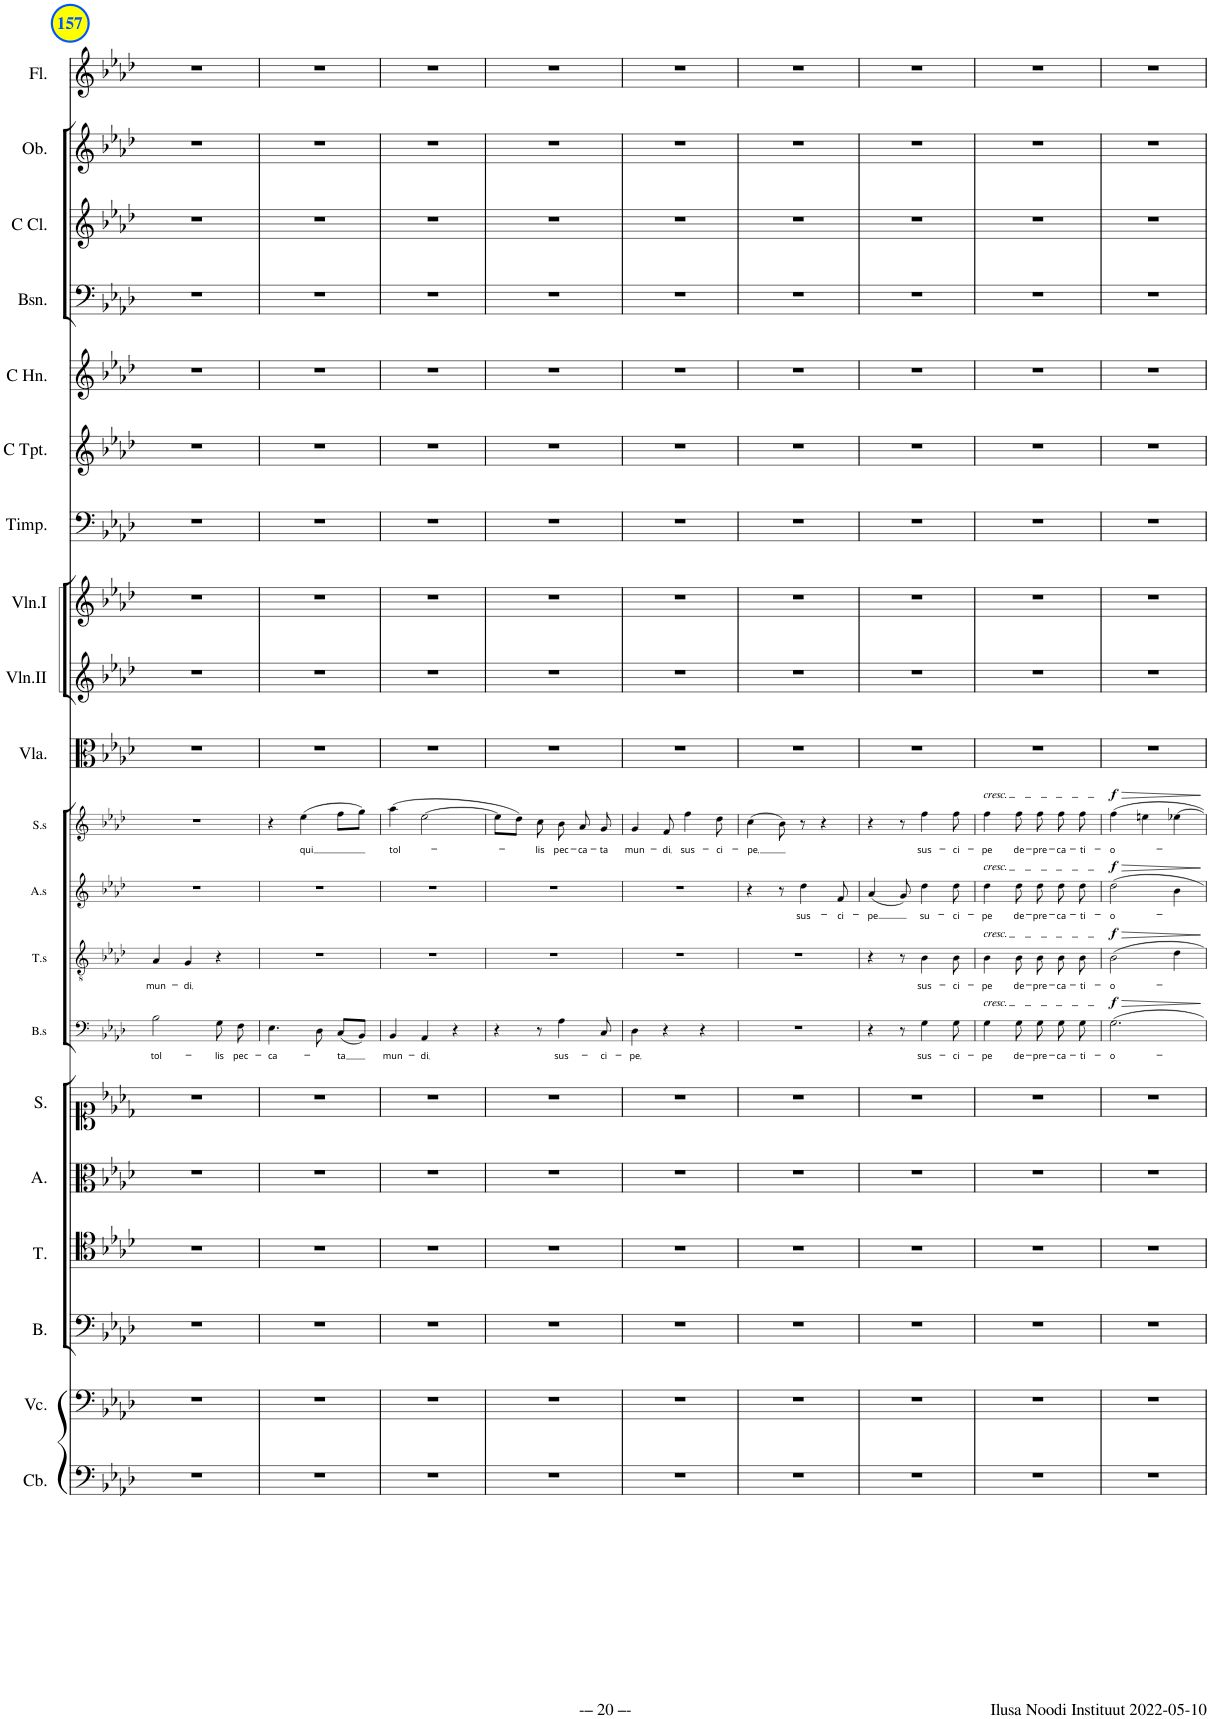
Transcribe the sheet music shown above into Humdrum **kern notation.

**kern	**kern	**kern	**kern	**kern	**kern	**kern	**text	**dynam	**kern	**text	**dynam	**kern	**text	**dynam	**kern	**text	**dynam	**kern	**kern	**kern	**kern	**kern	**kern	**kern	**kern	**kern	**kern
*part20	*part19	*part18	*part17	*part16	*part15	*part14	*part14	*part14	*part13	*part13	*part13	*part12	*part12	*part12	*part11	*part11	*part11	*part10	*part9	*part8	*part7	*part6	*part5	*part4	*part3	*part2	*part1
*staff20	*staff19	*staff18	*staff17	*staff16	*staff15	*staff14	*staff14	*staff14	*staff13	*staff13	*staff13	*staff12	*staff12	*staff12	*staff11	*staff11	*staff11	*staff10	*staff9	*staff8	*staff7	*staff6	*staff5	*staff4	*staff3	*staff2	*staff1
*I"Contrabass	*I"Violoncello	*I"B.	*I"T.	*I"A.	*I"S.	*I"Bass solo	*	*	*I"Tenor solo	*	*	*I"Alto solo	*	*	*I"Soprano solo	*	*	*I"Viola	*I"Violin II	*I"Violin I	*I"Timpani	*I"C Trumpet	*I"Horn in C	*I"Bassoon	*I"C Clarinet	*I"Oboe	*I"Flute
*I'Cb.	*I'Vc.	*I'B.	*I'T.	*I'A.	*I'S.	*I'B.s	*	*	*I'T.s	*	*	*I'A.s	*	*	*I'S.s	*	*	*I'Vla.	*I'Vln.II	*I'Vln.I	*I'Timp.	*I'C Tpt.	*	*I'Bsn.	*I'C Cl.	*I'Ob.	*I'Fl.
!!LO:PB:g=z
*clefF4	*clefF4	*clefF4	*clefC4	*clefC3	*clefC1	*clefF4	*	*	*clefGv2	*	*	*clefG2	*	*	*clefG2	*	*	*clefC3	*clefG2	*clefG2	*clefF4	*clefG2	*clefG2	*clefF4	*clefG2	*clefG2	*clefG2
*Trd7c12	*	*	*	*	*	*	*	*	*	*	*	*	*	*	*	*	*	*	*	*	*	*	*Trd7c12	*	*Trd1c2	*	*
*k[b-e-a-d-]	*k[b-e-a-d-]	*k[b-e-a-d-]	*k[b-e-a-d-]	*k[b-e-a-d-]	*k[b-e-a-d-]	*k[b-e-a-d-]	*	*	*k[b-e-a-d-]	*	*	*k[b-e-a-d-]	*	*	*k[b-e-a-d-]	*	*	*k[b-e-a-d-]	*k[b-e-a-d-]	*k[b-e-a-d-]	*k[b-e-a-d-]	*k[b-e-a-d-]	*k[b-e-a-d-]	*k[b-e-a-d-]	*k[b-e-a-d-]	*k[b-e-a-d-]	*k[b-e-a-d-]
*M3/4	*M3/4	*M3/4	*M3/4	*M3/4	*M3/4	*M3/4	*	*	*M3/4	*	*	*M3/4	*	*	*M3/4	*	*	*M3/4	*M3/4	*M3/4	*M3/4	*M3/4	*M3/4	*M3/4	*M3/4	*M3/4	*M3/4
=157	=157	=157	=157	=157	=157	=157	=157	=157	=157	=157	=157	=157	=157	=157	=157	=157	=157	=157	=157	=157	=157	=157	=157	=157	=157	=157	=157
!	!	!	!	!	!	!	!LO:LY:b	!	!	!LO:LY:b	!	!	!	!	!	!	!	!	!	!	!	!	!	!	!	!	!
2.r	2.r	2.r	2.r	2.r	2.r	2B-\	tol-	.	4A-/	mun-	.	2.r	.	.	2.r	.	.	2.r	2.r	2.r	2.r	2.r	2.r	2.r	2.r	2.r	2.r
!	!	!	!	!	!	!	!	!	!	!LO:LY:b	!	!	!	!	!	!	!	!	!	!	!	!	!	!	!	!	!
.	.	.	.	.	.	.	.	.	4G/	-di,	.	.	.	.	.	.	.	.	.	.	.	.	.	.	.	.	.
!	!	!	!	!	!	!	!LO:LY:b	!	!	!	!	!	!	!	!	!	!	!	!	!	!	!	!	!	!	!	!
.	.	.	.	.	.	8G\	-lis	.	4r	.	.	.	.	.	.	.	.	.	.	.	.	.	.	.	.	.	.
!	!	!	!	!	!	!	!LO:LY:b	!	!	!	!	!	!	!	!	!	!	!	!	!	!	!	!	!	!	!	!
.	.	.	.	.	.	8F\	pec-	.	.	.	.	.	.	.	.	.	.	.	.	.	.	.	.	.	.	.	.
=158	=158	=158	=158	=158	=158	=158	=158	=158	=158	=158	=158	=158	=158	=158	=158	=158	=158	=158	=158	=158	=158	=158	=158	=158	=158	=158	=158
!	!	!	!	!	!	!	!LO:LY:b	!	!	!	!	!	!	!	!	!	!	!	!	!	!	!	!	!	!	!	!
2.r	2.r	2.r	2.r	2.r	2.r	4.E-\	-ca-	.	2.r	.	.	2.r	.	.	4r	.	.	2.r	2.r	2.r	2.r	2.r	2.r	2.r	2.r	2.r	2.r
!	!	!	!	!	!	!	!	!	!	!	!	!	!	!	!	!LO:LY:b	!	!	!	!	!	!	!	!	!	!	!
.	.	.	.	.	.	.	.	.	.	.	.	.	.	.	(4ee-\	qui	.	.	.	.	.	.	.	.	.	.	.
.	.	.	.	.	.	8D-\	.	.	.	.	.	.	.	.	.	.	.	.	.	.	.	.	.	.	.	.	.
!	!	!	!	!	!	!	!LO:LY:b	!	!	!	!	!	!	!	!	!	!	!	!	!	!	!	!	!	!	!	!
.	.	.	.	.	.	(8C/L	-ta	.	.	.	.	.	.	.	8ff\L	.	.	.	.	.	.	.	.	.	.	.	.
.	.	.	.	.	.	8BB-/J)	.	.	.	.	.	.	.	.	8gg\J)	.	.	.	.	.	.	.	.	.	.	.	.
=159	=159	=159	=159	=159	=159	=159	=159	=159	=159	=159	=159	=159	=159	=159	=159	=159	=159	=159	=159	=159	=159	=159	=159	=159	=159	=159	=159
!	!	!	!	!	!	!	!LO:LY:b	!	!	!	!	!	!	!	!	!LO:LY:b	!	!	!	!	!	!	!	!	!	!	!
2.r	2.r	2.r	2.r	2.r	2.r	4BB-/	mun-	.	2.r	.	.	2.r	.	.	(4aa-\	tol-	.	2.r	2.r	2.r	2.r	2.r	2.r	2.r	2.r	2.r	2.r
!	!	!	!	!	!	!	!LO:LY:b	!	!	!	!	!	!	!	!	!	!	!	!	!	!	!	!	!	!	!	!
.	.	.	.	.	.	4AA-/	-di,	.	.	.	.	.	.	.	[2ee-\	.	.	.	.	.	.	.	.	.	.	.	.
.	.	.	.	.	.	4r	.	.	.	.	.	.	.	.	.	.	.	.	.	.	.	.	.	.	.	.	.
=160	=160	=160	=160	=160	=160	=160	=160	=160	=160	=160	=160	=160	=160	=160	=160	=160	=160	=160	=160	=160	=160	=160	=160	=160	=160	=160	=160
2.r	2.r	2.r	2.r	2.r	2.r	4r	.	.	2.r	.	.	2.r	.	.	8ee-\L]	.	.	2.r	2.r	2.r	2.r	2.r	2.r	2.r	2.r	2.r	2.r
.	.	.	.	.	.	.	.	.	.	.	.	.	.	.	8dd-\J)	.	.	.	.	.	.	.	.	.	.	.	.
!	!	!	!	!	!	!	!	!	!	!	!	!	!	!	!	!LO:LY:b	!	!	!	!	!	!	!	!	!	!	!
.	.	.	.	.	.	8r	.	.	.	.	.	.	.	.	8cc\	-lis	.	.	.	.	.	.	.	.	.	.	.
!	!	!	!	!	!	!	!LO:LY:b	!	!	!	!	!	!	!	!	!LO:LY:b	!	!	!	!	!	!	!	!	!	!	!
.	.	.	.	.	.	4A-\	sus-	.	.	.	.	.	.	.	8b-\	pec-	.	.	.	.	.	.	.	.	.	.	.
!	!	!	!	!	!	!	!	!	!	!	!	!	!	!	!	!LO:LY:b	!	!	!	!	!	!	!	!	!	!	!
.	.	.	.	.	.	.	.	.	.	.	.	.	.	.	8a-/	-ca-	.	.	.	.	.	.	.	.	.	.	.
!	!	!	!	!	!	!	!LO:LY:b	!	!	!	!	!	!	!	!	!LO:LY:b	!	!	!	!	!	!	!	!	!	!	!
.	.	.	.	.	.	8C/	-ci-	.	.	.	.	.	.	.	8g/	-ta	.	.	.	.	.	.	.	.	.	.	.
=161	=161	=161	=161	=161	=161	=161	=161	=161	=161	=161	=161	=161	=161	=161	=161	=161	=161	=161	=161	=161	=161	=161	=161	=161	=161	=161	=161
!	!	!	!	!	!	!	!LO:LY:b	!	!	!	!	!	!	!	!	!LO:LY:b	!	!	!	!	!	!	!	!	!	!	!
2.r	2.r	2.r	2.r	2.r	2.r	4D-\	-pe,	.	2.r	.	.	2.r	.	.	4g/	mun-	.	2.r	2.r	2.r	2.r	2.r	2.r	2.r	2.r	2.r	2.r
!	!	!	!	!	!	!	!	!	!	!	!	!	!	!	!	!LO:LY:b	!	!	!	!	!	!	!	!	!	!	!
.	.	.	.	.	.	4r	.	.	.	.	.	.	.	.	8f/	-di,	.	.	.	.	.	.	.	.	.	.	.
!	!	!	!	!	!	!	!	!	!	!	!	!	!	!	!	!LO:LY:b	!	!	!	!	!	!	!	!	!	!	!
.	.	.	.	.	.	.	.	.	.	.	.	.	.	.	4ff\	sus-	.	.	.	.	.	.	.	.	.	.	.
.	.	.	.	.	.	4r	.	.	.	.	.	.	.	.	.	.	.	.	.	.	.	.	.	.	.	.	.
!	!	!	!	!	!	!	!	!	!	!	!	!	!	!	!	!LO:LY:b	!	!	!	!	!	!	!	!	!	!	!
.	.	.	.	.	.	.	.	.	.	.	.	.	.	.	8dd-\	-ci-	.	.	.	.	.	.	.	.	.	.	.
=162	=162	=162	=162	=162	=162	=162	=162	=162	=162	=162	=162	=162	=162	=162	=162	=162	=162	=162	=162	=162	=162	=162	=162	=162	=162	=162	=162
!	!	!	!	!	!	!	!	!	!	!	!	!	!	!	!	!LO:LY:b	!	!	!	!	!	!	!	!	!	!	!
2.r	2.r	2.r	2.r	2.r	2.r	2.r	.	.	2.r	.	.	4r	.	.	(4cc\	-pe,	.	2.r	2.r	2.r	2.r	2.r	2.r	2.r	2.r	2.r	2.r
.	.	.	.	.	.	.	.	.	.	.	.	8r	.	.	8b-\)	.	.	.	.	.	.	.	.	.	.	.	.
!	!	!	!	!	!	!	!	!	!	!	!	!	!LO:LY:b	!	!	!	!	!	!	!	!	!	!	!	!	!	!
.	.	.	.	.	.	.	.	.	.	.	.	4dd-\	sus-	.	8r	.	.	.	.	.	.	.	.	.	.	.	.
.	.	.	.	.	.	.	.	.	.	.	.	.	.	.	4r	.	.	.	.	.	.	.	.	.	.	.	.
!	!	!	!	!	!	!	!	!	!	!	!	!	!LO:LY:b	!	!	!	!	!	!	!	!	!	!	!	!	!	!
.	.	.	.	.	.	.	.	.	.	.	.	8f/	-ci-	.	.	.	.	.	.	.	.	.	.	.	.	.	.
=163	=163	=163	=163	=163	=163	=163	=163	=163	=163	=163	=163	=163	=163	=163	=163	=163	=163	=163	=163	=163	=163	=163	=163	=163	=163	=163	=163
!	!	!	!	!	!	!	!	!	!	!	!	!	!LO:LY:b	!	!	!	!	!	!	!	!	!	!	!	!	!	!
2.r	2.r	2.r	2.r	2.r	2.r	4r	.	.	4r	.	.	(4a-/	-pe	.	4r	.	.	2.r	2.r	2.r	2.r	2.r	2.r	2.r	2.r	2.r	2.r
.	.	.	.	.	.	8r	.	.	8r	.	.	8g/)	.	.	8r	.	.	.	.	.	.	.	.	.	.	.	.
!	!	!	!	!	!	!	!LO:LY:b	!	!	!LO:LY:b	!	!	!LO:LY:b	!	!	!LO:LY:b	!	!	!	!	!	!	!	!	!	!	!
.	.	.	.	.	.	4G\	sus-	.	4B-\	sus-	.	4dd-\	su-	.	4ff\	sus-	.	.	.	.	.	.	.	.	.	.	.
!	!	!	!	!	!	!	!LO:LY:b	!	!	!LO:LY:b	!	!	!LO:LY:b	!	!	!LO:LY:b	!	!	!	!	!	!	!	!	!	!	!
.	.	.	.	.	.	8G\	-ci-	.	8B-\	-ci-	.	8dd-\	-ci-	.	8ff\	-ci-	.	.	.	.	.	.	.	.	.	.	.
=164	=164	=164	=164	=164	=164	=164	=164	=164	=164	=164	=164	=164	=164	=164	=164	=164	=164	=164	=164	=164	=164	=164	=164	=164	=164	=164	=164
!	!	!	!	!	!	!	!	!	!	!	!	!	!	!	!LO:TX:a:i:t=cresc.	!	!	!	!	!	!	!	!	!	!	!	!
!	!	!	!	!	!	!	!	!	!	!	!	!LO:TX:a:i:t=cresc.	!	!	!	!	!	!	!	!	!	!	!	!	!	!	!
!	!	!	!	!	!	!	!	!	!LO:TX:a:i:t=cresc.	!	!	!	!	!	!	!	!	!	!	!	!	!	!	!	!	!	!
!	!	!	!	!	!	!LO:TX:a:i:t=cresc.	!	!	!	!	!	!	!	!	!	!	!	!	!	!	!	!	!	!	!	!	!
!	!	!	!	!	!	!	!LO:LY:b	!	!	!LO:LY:b	!	!	!LO:LY:b	!	!	!LO:LY:b	!	!	!	!	!	!	!	!	!	!	!
2.r	2.r	2.r	2.r	2.r	2.r	4G\	-pe	.	4B-\	-pe	.	4dd-\	-pe	.	4ff\	-pe	.	2.r	2.r	2.r	2.r	2.r	2.r	2.r	2.r	2.r	2.r
!	!	!	!	!	!	!	!LO:LY:b	!	!	!LO:LY:b	!	!	!LO:LY:b	!	!	!LO:LY:b	!	!	!	!	!	!	!	!	!	!	!
.	.	.	.	.	.	8G\	de-	.	8B-\L	de-	.	8dd-\L	de-	.	8ff\	de-	.	.	.	.	.	.	.	.	.	.	.
!	!	!	!	!	!	!	!LO:LY:b	!	!	!LO:LY:b	!	!	!LO:LY:b	!	!	!LO:LY:b	!	!	!	!	!	!	!	!	!	!	!
.	.	.	.	.	.	8G\	-pre-	.	8B-\J	-pre-	.	8dd-\J	-pre-	.	8ff\	-pre-	.	.	.	.	.	.	.	.	.	.	.
!	!	!	!	!	!	!	!LO:LY:b	!	!	!LO:LY:b	!	!	!LO:LY:b	!	!	!LO:LY:b	!	!	!	!	!	!	!	!	!	!	!
.	.	.	.	.	.	8G\	-ca-	.	8B-\L	-ca-	.	8dd-\L	-ca-	.	8ff\	-ca-	.	.	.	.	.	.	.	.	.	.	.
!	!	!	!	!	!	!	!LO:LY:b	!	!	!LO:LY:b	!	!	!LO:LY:b	!	!	!LO:LY:b	!	!	!	!	!	!	!	!	!	!	!
.	.	.	.	.	.	8G\	-ti-	.	8B-\J	-ti-	.	8dd-\J	-ti-	.	8ff\	-ti-	.	.	.	.	.	.	.	.	.	.	.
=165	=165	=165	=165	=165	=165	=165	=165	=165	=165	=165	=165	=165	=165	=165	=165	=165	=165	=165	=165	=165	=165	=165	=165	=165	=165	=165	=165
!	!	!	!	!	!	!	!LO:LY:b	!LO:HP:b	!	!LO:LY:b	!LO:HP:b	!	!LO:LY:b	!LO:HP:b	!	!LO:LY:b	!LO:HP:b	!	!	!	!	!	!	!	!	!	!
!	!	!	!	!	!	!	!	!LO:DY:n=1:a	!	!	!LO:DY:n=1:a	!	!	!LO:DY:n=1:a	!	!	!LO:DY:n=1:a	!	!	!	!	!	!	!	!	!	!
2.r	2.r	2.r	2.r	2.r	2.r	2.G\	-o-	> f	2B-\	-o-	> f	2dd-\	-o-	> f	4ff\	-o-	> f	2.r	2.r	2.r	2.r	2.r	2.r	2.r	2.r	2.r	2.r
.	.	.	.	.	.	.	.	.	.	.	.	.	.	.	4een\	.	.	.	.	.	.	.	.	.	.	.	.
.	.	.	.	.	.	.	.	.	4d-\	.	.	4b-\	.	.	[4ee-X\	.	.	.	.	.	.	.	.	.	.	.	.
.	.	.	.	.	.	.	.	]	.	.	]	.	.	]	.	.	]	.	.	.	.	.	.	.	.	.	.
=	=	=	=	=	=	=	=	=	=	=	=	=	=	=	=	=	=	=	=	=	=	=	=	=	=	=	=
*-	*-	*-	*-	*-	*-	*-	*-	*-	*-	*-	*-	*-	*-	*-	*-	*-	*-	*-	*-	*-	*-	*-	*-	*-	*-	*-	*-
